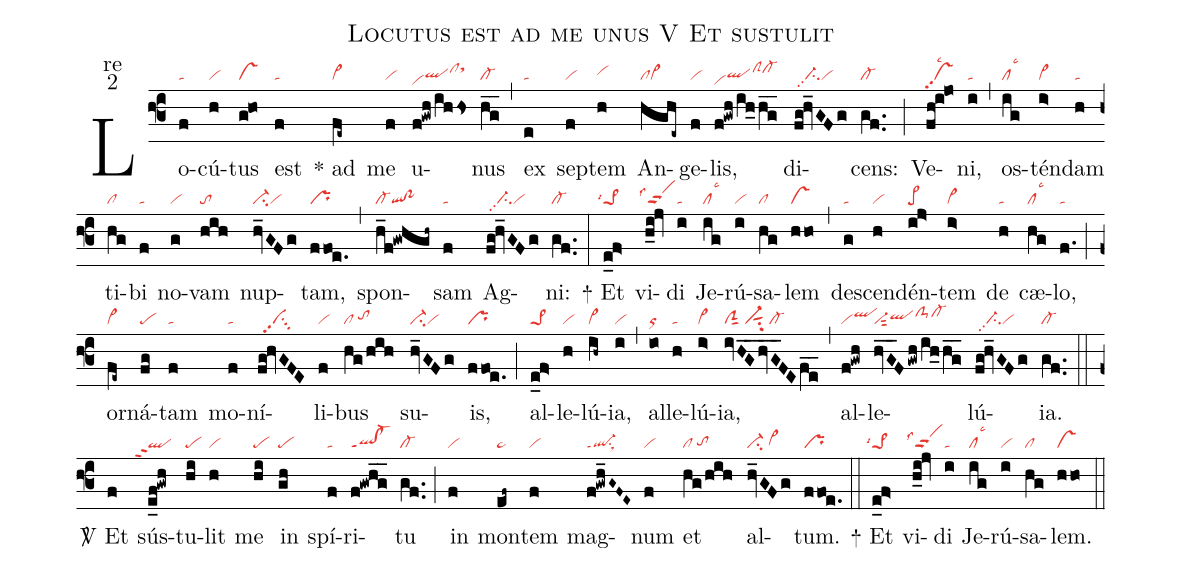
name:Locutus est ad me unus V Et sustulit;
office-part:re;
mode:2;
nabc-lines:1;
%%
(f3) Lo(f|ta)cú(h|vi)tus(g@ho|vs) est(f|ta) <sp>*</sp> ad(fe~|vi>) me(f|vi)
u(f!gwh/ihhs|vihdqlhgclhisthj)nus(hg__|cl-) (,)
ex(e|ta) sep(f|vi)tem(h|vihh) An(hghe~|clvi>)ge(f|vi)lis,(f!gwh/ih_/hg__|vihdqlhgclShicl-hi)
di(fg@hv_GFg|///ci-pp2vi)cens:(gf..|cl-) (;)
Ve(fh!i@jo|vspp2lsc2)ni,(i|ta) (,)
os(ig|cllsc3)tén(i>|vi>)dam(h|ta) ti(hg|cl)bi(f|ta)
no(g|vi)vam(hih|to) nup(hv_GFg|ci-vi)tam,(ffoe.|pr) (,)
spon(h_f!gwhgh~|cl-ql!po~)sam(f|ta) Ag(fg@hv_GFg|///ci-pp2vi)ni:(gf..|cl-) (:)

<sp>+</sp> Et(e_f>|``pe>1lsi4) vi(h_i@jv|``scSlss4)di(i|ta)
Je(ig|cllsc3)rú(i|vi)sa(hg|cl)lem(hho|vs) (,)
des(g|ta)cen(h|vi)dén(ij>|pe>)tem(i>|vi>) de(h|ta) cæ(hg|cllsc3)lo,(f.|ta) (;)
or(fe~|vi>)ná(fg|pe)tam(f|ta) mo(f|ta)ní(fg@hvGFE|//vipp2su3)li(f|vi)bus(hg/hih|cl/tohh)
su(hv_GFg|ci-vi)is,(ffoe.|pr) (;)
al(e_f>|pe>1)le(h|vi)lú(ih~|vi>)ia,(i|vi) (,)
al(io|or)le(h|ta)lú(i>|vi>)ia,(ivHG__hvG__FEfe__|clSsut1/vi-sut1su2/cl-) (,)
al(f!gwh|viqlhi)le(hvG__F/gwh/ih_hg__|vi-sut2qlhhclS-hicl-hi)lú(fg@hv_GFg|///ci-pp2vi)ia.(gf..|cl-) (::)

<sp>V/</sp> Et(f) sús(e_f!gwh|````qlppt2)tu(hi|pe)lit(h|vi) me(hi|pe)
in(gh|pe) spí(f|ta)ri(f!gwhg__|ql!cl-ppt1)tu(gf..|cl-) (;)
in(f|vi) mon(ef~|pe~)tem(f|vi) mag(f!gwh_G~F~E~|ql-ppt1su1sux1)num(f|vi)
et(hg/hih|cl/tohg) al(hv_GFg|ci-/vi>hg)tum.(ffoe.|pr) (::)

<sp>+</sp> Et(e_f>|``pe>1lsi4) vi(h_i@jv|``scSlss4)di(i|ta)
Je(ig|cllsc3)rú(i|vi)sa(hg|cl)lem.(hho|vs) (::)
